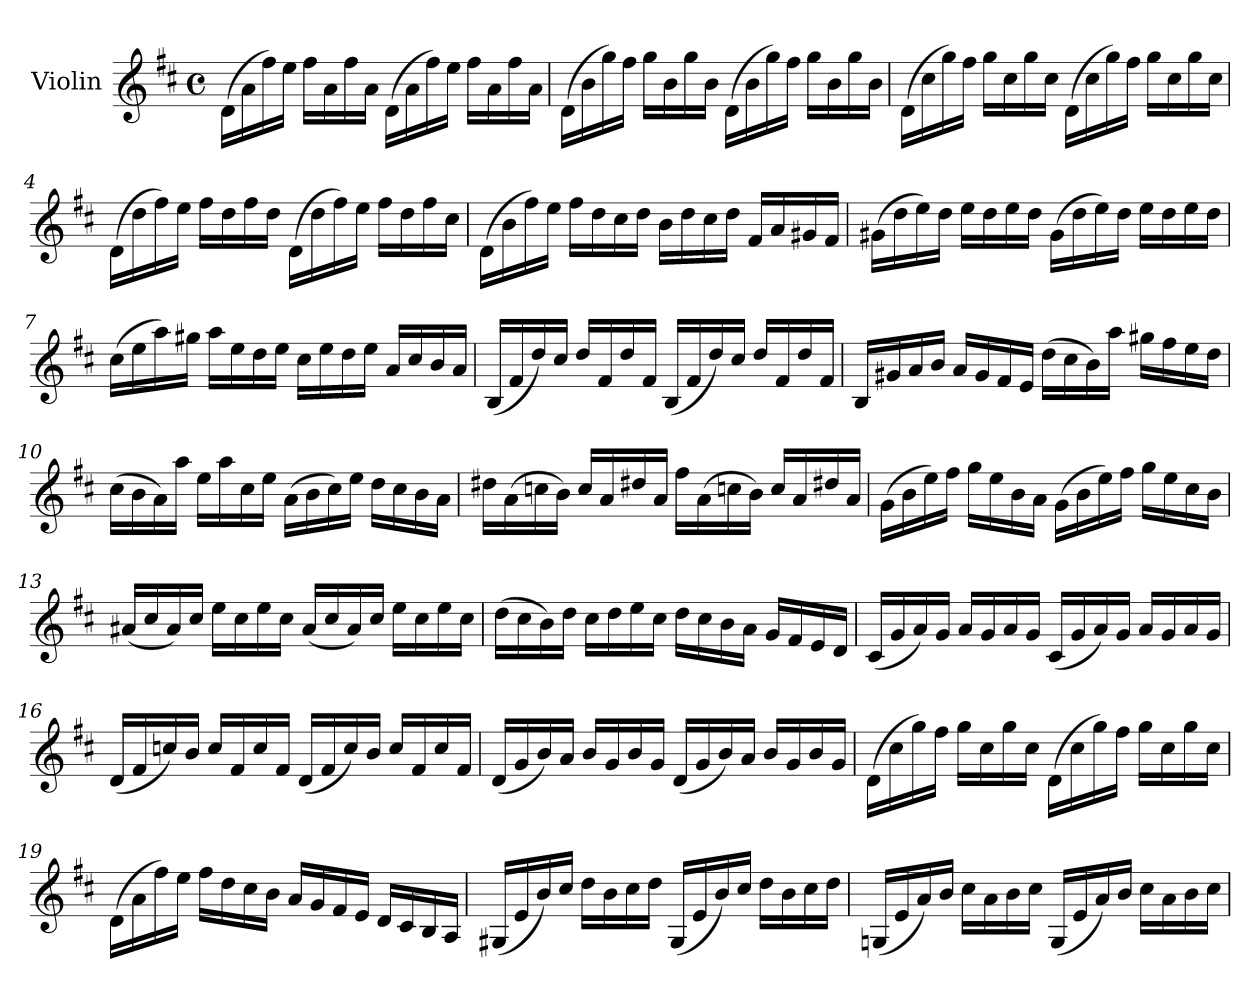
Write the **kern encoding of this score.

**kern
*part1
*staff1
*I"Violin
*I'Vln
*clefG2
*k[f#c#]
*M4/4
*met(c)
*MM60
=1
(16d\LL
16a\
16ff#\)
16ee\JJ
16ff#\LL
16a\
16ff#\
16a\JJ
(16d\LL
16a\
16ff#\)
16ee\JJ
16ff#\LL
16a\
16ff#\
16a\JJ
=2
(16d\LL
16b\
16gg\)
16ff#\JJ
16gg\LL
16b\
16gg\
16b\JJ
(16d\LL
16b\
16gg\)
16ff#\JJ
16gg\LL
16b\
16gg\
16b\JJ
!!LO:LB:g=z
=3
(16d\LL
16cc#\
16gg\)
16ff#\JJ
16gg\LL
16cc#\
16gg\
16cc#\JJ
(16d\LL
16cc#\
16gg\)
16ff#\JJ
16gg\LL
16cc#\
16gg\
16cc#\JJ
=4
(16d\LL
16dd\
16ff#\)
16ee\JJ
16ff#\LL
16dd\
16ff#\
16dd\JJ
(16d\LL
16dd\
16ff#\)
16ee\JJ
16ff#\LL
16dd\
16ff#\
16cc#\JJ
!!LO:LB:g=z
=5
(16d\LL
16b\
16ff#\)
16ee\JJ
16ff#\LL
16dd\
16cc#\
16dd\JJ
16b\LL
16dd\
16cc#\
16dd\JJ
16f#/LL
16a/
16g#X/
16f#/JJ
=6
(16g#X\LL
16dd\
16ee\)
16dd\JJ
16ee\LL
16dd\
16ee\
16dd\JJ
(16g#\LL
16dd\
16ee\)
16dd\JJ
16ee\LL
16dd\
16ee\
16dd\JJ
!!LO:LB:g=z
=7
(16cc#\LL
16ee\
16aa\)
16gg#X\JJ
16aa\LL
16ee\
16dd\
16ee\JJ
16cc#\LL
16ee\
16dd\
16ee\JJ
16a/LL
16cc#/
16b/
16a/JJ
=8
(16B/LL
16f#/
16dd/)
16cc#/JJ
16dd/LL
16f#/
16dd/
16f#/JJ
(16B/LL
16f#/
16dd/)
16cc#/JJ
16dd/LL
16f#/
16dd/
16f#/JJ
!!LO:LB:g=z
=9
16B/LL
16g#X/
16a/
16b/JJ
16a/LL
16g#/
16f#/
16e/JJ
(16dd\LL
16cc#\
16b\)
16aa\JJ
16gg#X\LL
16ff#\
16ee\
16dd\JJ
=10
(16cc#\LL
16b\
16a\)
16aa\JJ
16ee\LL
16aa\
16cc#\
16ee\JJ
(16a\LL
16b\
16cc#\)
16ee\JJ
16dd\LL
16cc#\
16b\
16a\JJ
!!LO:LB:g=z
=11
16dd#X\LL
(16a\
16ccn\
16b\JJ)
16cc/LL
16a/
16dd#X/
16a/JJ
16ff#\LL
(16a\
16ccn\
16b\JJ)
16cc/LL
16a/
16dd#X/
16a/JJ
=12
(16g\LL
16b\
16ee\)
16ff#\JJ
16gg\LL
16ee\
16b\
16a\JJ
(16g\LL
16b\
16ee\)
16ff#\JJ
16gg\LL
16ee\
16cc#\
16b\JJ
!!LO:LB:g=z
=13
(16a#X/LL
16cc#/
16a#/)
16cc#/JJ
16ee\LL
16cc#\
16ee\
16cc#\JJ
(16a#/LL
16cc#/
16a#/)
16cc#/JJ
16ee\LL
16cc#\
16ee\
16cc#\JJ
=14
(16dd\LL
16cc#\
16b\)
16dd\JJ
16cc#\LL
16dd\
16ee\
16cc#\JJ
16dd\LL
16cc#\
16b\
16a\JJ
16g/LL
16f#/
16e/
16d/JJ
!!LO:LB:g=z
=15
(16c#/LL
16g/
16a/)
16g/JJ
16a/LL
16g/
16a/
16g/JJ
(16c#/LL
16g/
16a/)
16g/JJ
16a/LL
16g/
16a/
16g/JJ
=16
(16d/LL
16f#/
16ccn/)
16b/JJ
16cc/LL
16f#/
16cc/
16f#/JJ
(16d/LL
16f#/
16cc/)
16b/JJ
16cc/LL
16f#/
16cc/
16f#/JJ
!!LO:LB:g=z
=17
(16d/LL
16g/
16b/)
16a/JJ
16b/LL
16g/
16b/
16g/JJ
(16d/LL
16g/
16b/)
16a/JJ
16b/LL
16g/
16b/
16g/JJ
=18
(16d\LL
16cc#\
16gg\)
16ff#\JJ
16gg\LL
16cc#\
16gg\
16cc#\JJ
(16d\LL
16cc#\
16gg\)
16ff#\JJ
16gg\LL
16cc#\
16gg\
16cc#\JJ
!!LO:LB:g=z
=19
(16d\LL
16a\
16ff#\)
16ee\JJ
16ff#\LL
16dd\
16cc#\
16b\JJ
16a/LL
16g/
16f#/
16e/JJ
16d/LL
16c#/
16B/
16A/JJ
=20
(16G#X/LL
16e/
16b/)
16cc#/JJ
16dd\LL
16b\
16cc#\
16dd\JJ
(16G#/LL
16e/
16b/)
16cc#/JJ
16dd\LL
16b\
16cc#\
16dd\JJ
!!LO:PB:g=z
=21
(16Gn/LL
16e/
16a/)
16b/JJ
16cc#\LL
16a\
16b\
16cc#\JJ
(16G/LL
16e/
16a/)
16b/JJ
16cc#\LL
16a\
16b\
16cc#\JJ
=
*-
